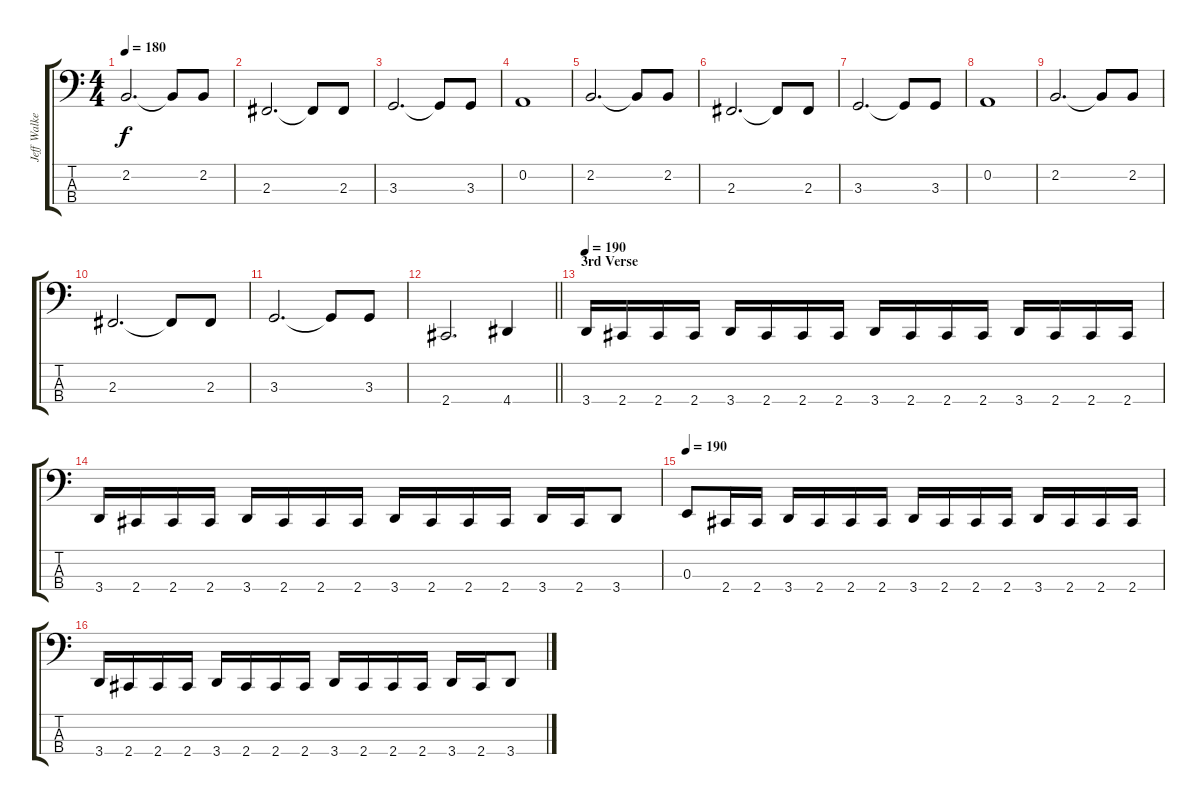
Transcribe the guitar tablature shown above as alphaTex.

\track ("Jeff Walker" "Jeff Walke") {instrument electricbasspick}
\staff {score tabs}
\tuning (D2 A1 E1 B0) {hide}
\ts (4 4)
\tempo 180
\clef f4
\ks c
2.2.2{d dy f} 2.2{t}.8 2.2.8 |
2.3.2{d} 2.3{t}.8 2.3.8 |
3.3.2{d} 3.3{t}.8 3.3.8 |
0.2.1 |
2.2.2{d} 2.2{t}.8 2.2.8 |
2.3.2{d} 2.3{t}.8 2.3.8 |
3.3.2{d} 3.3{t}.8 3.3.8 |
0.2.1 |
2.2.2{d} 2.2{t}.8 2.2.8 |
2.3.2{d} 2.3{t}.8 2.3.8 |
3.3.2{d} 3.3{t}.8 3.3.8 |
\barLineRight lightlight
2.4.2{d} 4.4.4 |
\section ("" "3rd Verse")
\tempo 190
3.4.16 2.4.16 2.4.16 2.4.16 3.4.16 2.4.16 2.4.16 2.4.16 3.4.16 2.4.16 2.4.16 2.4.16 3.4.16 2.4.16 2.4.16 2.4.16 |
3.4.16 2.4.16 2.4.16 2.4.16 3.4.16 2.4.16 2.4.16 2.4.16 3.4.16 2.4.16 2.4.16 2.4.16 3.4.16 2.4.16 3.4.8 |
\tempo 190
0.3.8 2.4.16 2.4.16 3.4.16 2.4.16 2.4.16 2.4.16 3.4.16 2.4.16 2.4.16 2.4.16 3.4.16 2.4.16 2.4.16 2.4.16 |
3.4.16 2.4.16 2.4.16 2.4.16 3.4.16 2.4.16 2.4.16 2.4.16 3.4.16 2.4.16 2.4.16 2.4.16 3.4.16 2.4.16 3.4.8
